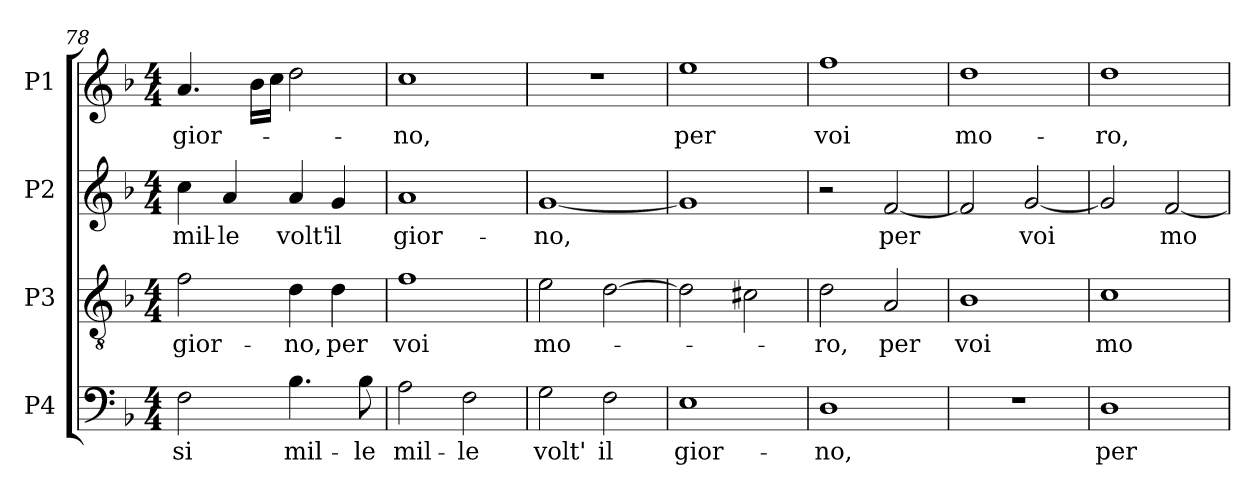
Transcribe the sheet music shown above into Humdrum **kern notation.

**kern	**text	**kern	**text	**kern	**text	**kern	**text
*part4	*part4	*part3	*part3	*part2	*part2	*part1	*part1
*staff4	*staff4	*staff3	*staff3	*staff2	*staff2	*staff1	*staff1
*I"P4	*	*I"P3	*	*I"P2	*	*I"P1	*
!!LO:LB:g=z
*clefF4	*	*clefGv2	*	*clefG2	*	*clefG2	*
*	*	*ITrd7c12	*	*	*	*	*
*k[b-]	*	*k[b-]	*	*k[b-]	*	*k[b-]	*
*F:	*	*F:	*	*F:	*	*F:	*
*M4/4	*	*M4/4	*	*M4/4	*	*M4/4	*
=78	=78	=78	=78	=78	=78	=78	=78
!	!LO:LY:b:color=#000000	!	!	!	!	!	!
!	!	!	!LO:LY:b:color=#000000	!	!	!	!
!	!	!	!	!	!LO:LY:b:color=#000000	!	!
!	!	!	!	!	!	!	!LO:LY:b:color=#000000
2Fi\	-si	2Fi\	gior-	4cci\	mil-	4.ai/	gior-
!	!	!	!	!	!LO:LY:b:color=#000000	!	!
.	.	.	.	4ai/	-le	.	.
.	.	.	.	.	.	16b-i\LL	.
.	.	.	.	.	.	16cci\JJ	.
!	!LO:LY:b:color=#000000	!	!	!	!	!	!
!	!	!	!LO:LY:b:color=#000000	!	!	!	!
!	!	!	!	!	!LO:LY:b:color=#000000	!	!
4.B-i\	mil-	4Di\	-no,	4ai/	volt'	2ddi\	.
!	!	!	!LO:LY:b:color=#000000	!	!	!	!
!	!	!	!	!	!LO:LY:b:color=#000000	!	!
.	.	4Di\	per	4gi/	il	.	.
!	!LO:LY:b:color=#000000	!	!	!	!	!	!
8B-i\	-le	.	.	.	.	.	.
=79	=79	=79	=79	=79	=79	=79	=79
!	!LO:LY:b:color=#000000	!	!	!	!	!	!
!	!	!	!LO:LY:b:color=#000000	!	!	!	!
!	!	!	!	!	!LO:LY:b:color=#000000	!	!
!	!	!	!	!	!	!	!LO:LY:b:color=#000000
2Ai\	mil-	1Fi	voi	1ai	gior-	1cci	-no,
!	!LO:LY:b:color=#000000	!	!	!	!	!	!
2Fi\	-le	.	.	.	.	.	.
=80	=80	=80	=80	=80	=80	=80	=80
!	!LO:LY:b:color=#000000	!	!	!	!	!	!
!	!	!	!LO:LY:b:color=#000000	!	!	!	!
!	!	!	!	!	!LO:LY:b:color=#000000	!	!
2Gi\	volt'	2Ei\	mo-	[1gi	-no,	1r	.
!	!LO:LY:b:color=#000000	!	!	!	!	!	!
2Fi\	il	[2Di\	.	.	.	.	.
=81	=81	=81	=81	=81	=81	=81	=81
!	!LO:LY:b:color=#000000	!	!	!	!	!	!
!	!	!	!	!	!	!	!LO:LY:b:color=#000000
1Ei	gior-	2Di\]	.	1gi]	.	1eei	per
.	.	2C#Xi\	.	.	.	.	.
=82	=82	=82	=82	=82	=82	=82	=82
!	!LO:LY:b:color=#000000	!	!	!	!	!	!
!	!	!	!LO:LY:b:color=#000000	!	!	!	!
!	!	!	!	!	!	!	!LO:LY:b:color=#000000
1Di	-no,	2Di\	-ro,	2r	.	1ffi	voi
!	!	!	!LO:LY:b:color=#000000	!	!	!	!
!	!	!	!	!	!LO:LY:b:color=#000000	!	!
.	.	2AAi/	per	[2fi/	per	.	.
=83	=83	=83	=83	=83	=83	=83	=83
!	!	!	!LO:LY:b:color=#000000	!	!	!	!
!	!	!	!	!	!	!	!LO:LY:b:color=#000000
1r	.	1BB-i	voi	2fi/]	.	1ddi	mo-
!	!	!	!	!	!LO:LY:b:color=#000000	!	!
.	.	.	.	[2gi/	voi	.	.
!!LO:PB:g=z
=84	=84	=84	=84	=84	=84	=84	=84
!	!LO:LY:b:color=#000000	!	!	!	!	!	!
!	!	!	!LO:LY:b:color=#000000	!	!	!	!
!	!	!	!	!	!	!	!LO:LY:b:color=#000000
1Di	per	1Ci	mo-	2gi/]	.	1ddi	-ro,
!	!	!	!	!	!LO:LY:b:color=#000000	!	!
.	.	.	.	[2fi/	mo-	.	.
=	=	=	=	=	=	=	=
*-	*-	*-	*-	*-	*-	*-	*-
